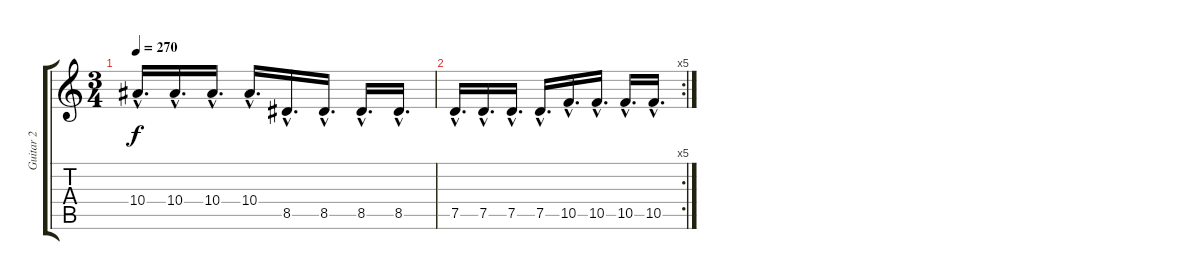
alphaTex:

\track ("Guitar 2" "Guitar 2") {instrument distortionguitar}
\staff {score tabs}
\tuning (D4 A3 F3 C3 G2 D2) {hide}
\ts (3 4)
\tempo 270
\clef g2
\ks c
10.4{hac}.16{d dy f} 10.4{hac}.16{d} 10.4{hac}.16{d} 10.4{hac}.16{d} 8.5{hac}.16{d} 8.5{hac}.16{d} 8.5{hac}.16{d} 8.5{hac}.16{d} |
\rc 5
7.5{hac}.16{d} 7.5{hac}.16{d} 7.5{hac}.16{d} 7.5{hac}.16{d} 10.5{hac}.16{d} 10.5{hac}.16{d} 10.5{hac}.16{d} 10.5{hac}.16{d}
